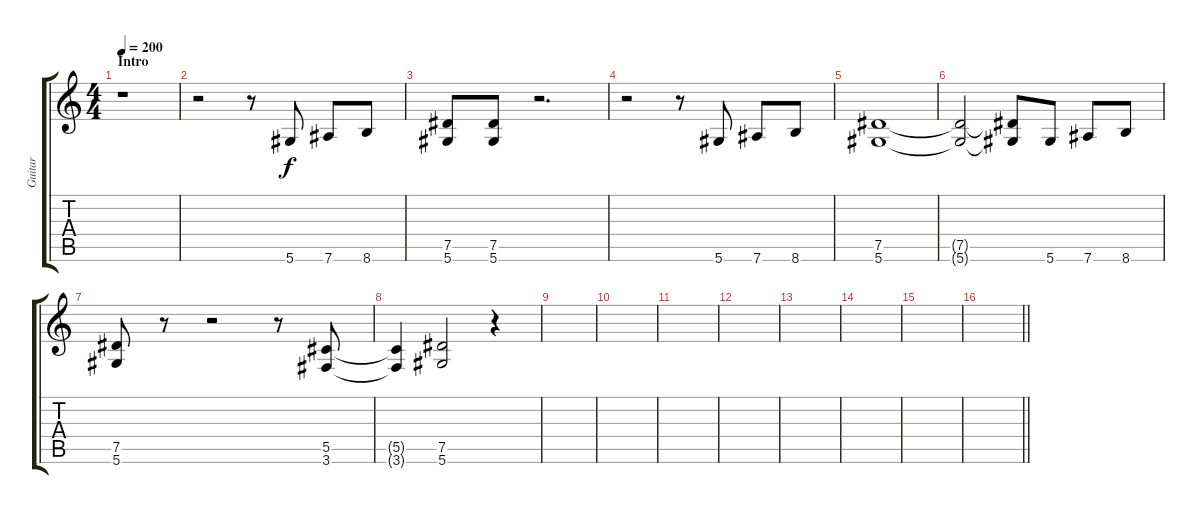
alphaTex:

\track ("Guitar" "Guitar") {instrument distortionguitar}
\staff {score tabs}
\tuning (Eb4 Bb3 Gb3 Db3 Ab2 Eb2) {hide}
\ts (4 4)
\section ("" "Intro")
\tempo 200
\clef g2
\ks c
r.1{dy f instrument distortionguitar} |
r.2 r.8 5.6.8 7.6.8 8.6.8 |
(7.5 5.6).8 (7.5 5.6).8 r.2{d} |
r.2 r.8 5.6.8 7.6.8 8.6.8 |
(7.5 5.6).1 |
(7.5{t} 5.6{t}).2 (7.5{t} 5.6{t}).8 5.6.8 7.6.8 8.6.8 |
(7.5 5.6).8 r.8 r.2 r.8 (5.5 3.6).8 |
(5.5{t} 3.6{t}).4 (7.5 5.6).2 r.4 |
|
|
|
|
|
|
|
\barLineRight lightlight
